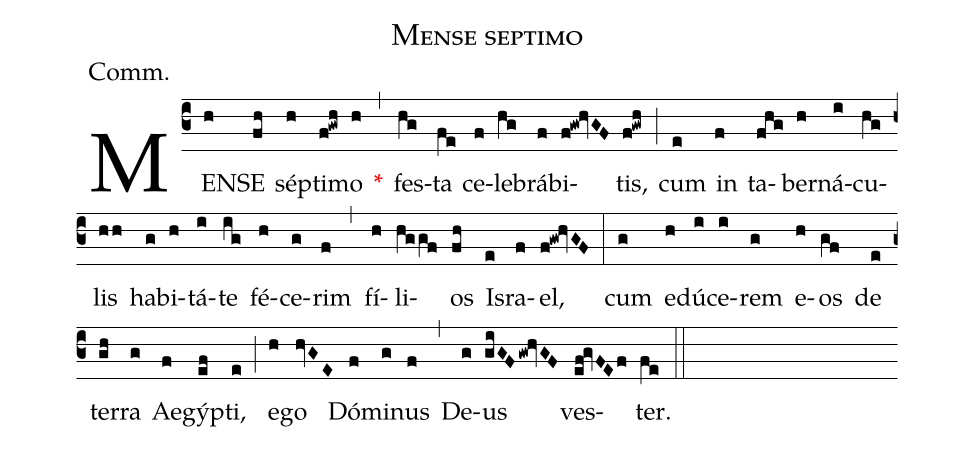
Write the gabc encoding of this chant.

name:Mense septimo;
annotation:Comm.;
mode:VIII.;
office-part:Communion;
%%
(c3) MEN(h)SE(fh) sép(h)ti(f!gwh)mo(h) <v>\red{*}</v>(,) fes(hg)ta(fe) ce(f)le(hg)brá(f)bi(f!gw!hvGF)tis,(f!gwh) (;) cum(e) in(f) ta(fhg)ber(h)ná(i)cu(hg)lis(hh) ha(g)bi(h)tá(i)te(ig) fé(h)ce(g)rim(f) (,) fí(h)li(hggf)os(fh) Is(e)ra(f)el,(f!gw!hvGF) (:) cum(g) e(h)dú(i)ce(i)rem(g) e(h)os(gf) de(e) ter(gh)ra(g) Ae(f)gýp(ef)ti,(e) (;) e(h)go(hvGE) Dó(f)mi(g)nus(f) (,) De(g)us(giGF/gw!hvGF) ves(ef!gvFEf)ter.(fe) (::)
